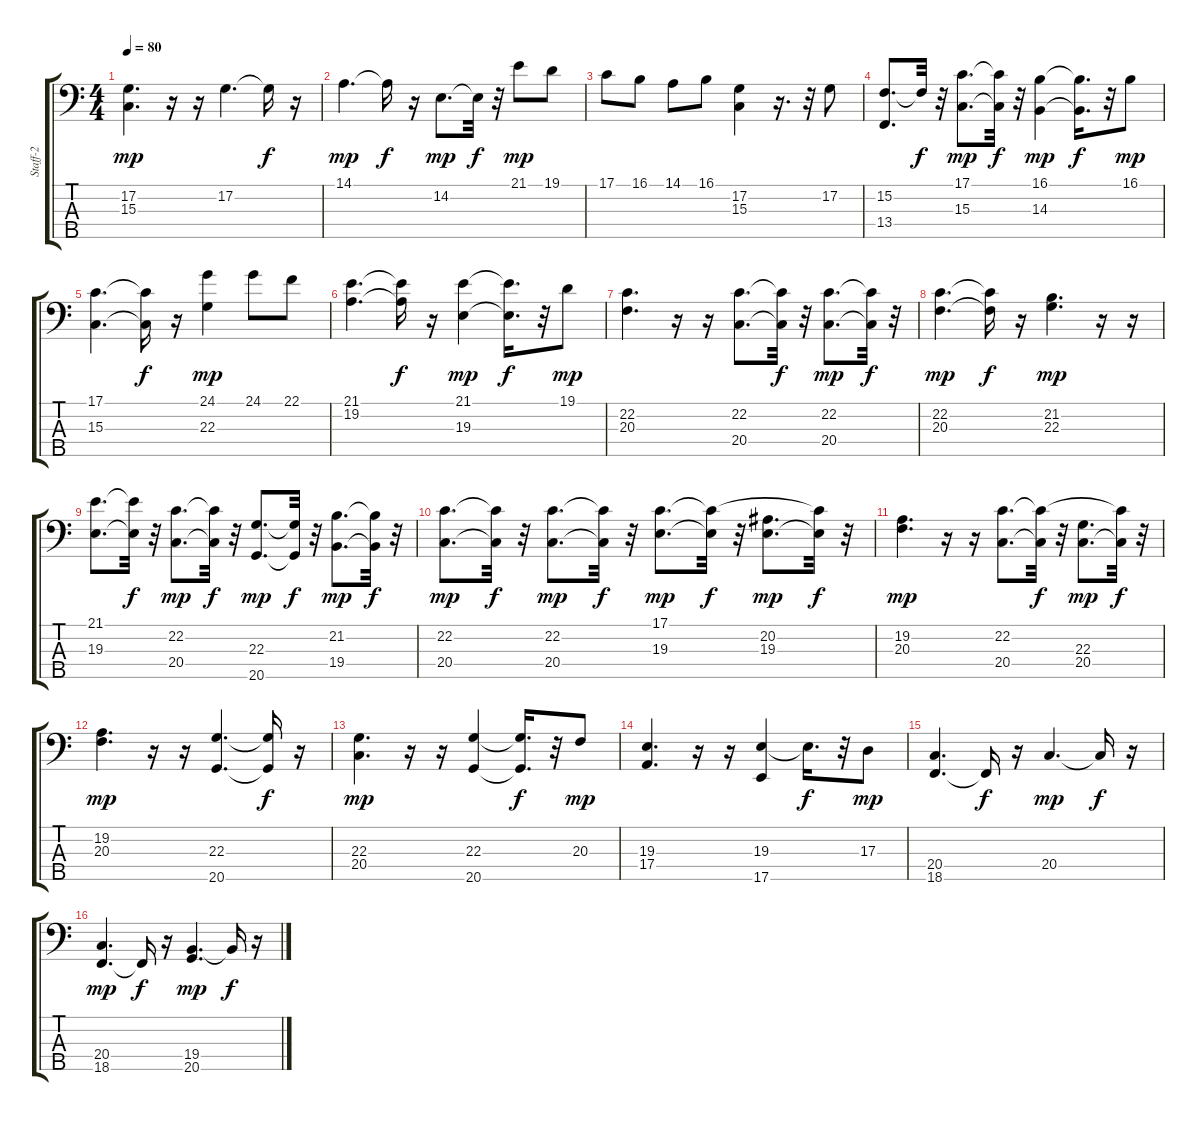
\track ("Staff-2" "Staff-2") {instrument acousticgrandpiano}
\staff {score tabs}
\tuning (G2 D2 A1 E1 B0) {hide}
\ts (4 4)
\tempo 80
\clef f4
\ks c
(17.2 15.3).4{d dy mp} r.16 r.16 17.2.4{d} 17.2{t}.16{dy f} r.16 |
14.1.4{d dy mp} 14.1{t}.16{dy f} r.16 14.2.8{d dy mp} 14.2{t}.32{dy f} r.32 21.1.8{dy mp} 19.1.8 |
17.1.8 16.1.8 14.1.8 16.1.8 (17.2 15.3).4 r.16{d} r.32 17.2.8 |
(15.2 13.4).8{d} 15.2{t}.32{dy f} r.32 (17.1 15.3).8{d dy mp} (17.1{t} 15.3{t}).32{dy f} r.32 (16.1 14.3).4{dy mp} (16.1{t} 14.3{t}).16{d dy f} r.32 16.1.8{dy mp} |
(17.1 15.3).4{d} (17.1{t} 15.3{t}).16{dy f} r.16 (24.1 22.3).4{dy mp} 24.1.8 22.1.8 |
(21.1 19.2).4{d} (21.1{t} 19.2{t}).16{dy f} r.16 (21.1 19.3).4{dy mp} (21.1{t} 19.3{t}).16{d dy f} r.32 19.1.8{dy mp} |
(22.2 20.3).4{d} r.16 r.16 (22.2 20.4).8{d} (22.2{t} 20.4{t}).32{dy f} r.32 (22.2 20.4).8{d dy mp} (22.2{t} 20.4{t}).32{dy f} r.32 |
(22.2 20.3).4{d dy mp} (22.2{t} 20.3{t}).16{dy f} r.16 (21.2 22.3).4{d dy mp} r.16 r.16 |
(21.1 19.3).8{d} (21.1{t} 19.3{t}).32{dy f} r.32 (22.2 20.4).8{d dy mp} (22.2{t} 20.4{t}).32{dy f} r.32 (22.3 20.5).8{d dy mp} (22.3{t} 20.5{t}).32{dy f} r.32 (21.2 19.4).8{d dy mp} (21.2{t} 19.4{t}).32{dy f} r.32 |
(22.2 20.4).8{d dy mp} (22.2{t} 20.4{t}).32{dy f} r.32 (22.2 20.4).8{d dy mp} (22.2{t} 20.4{t}).32{dy f} r.32 (17.1 19.3).8{d dy mp} (17.1{t} 19.3{t}).32{dy f} r.32 (20.2 19.3).8{d dy mp} (17.1{t} 19.3{t}).32{dy f} r.32 |
(19.2 20.3).4{d dy mp} r.16 r.16 (22.2 20.4).8{d} (22.2{t} 20.4{t}).32{dy f} r.32 (22.3 20.4).8{d dy mp} (22.2{t} 20.4{t}).32{dy f} r.32 |
(19.2 20.3).4{d dy mp} r.16 r.16 (22.3 20.5).4{d} (22.3{t} 20.5{t}).16{dy f} r.16 |
(22.3 20.4).4{d dy mp} r.16 r.16 (22.3 20.5).4 (22.3{t} 20.5{t}).16{d dy f} r.32 20.3.8{dy mp} |
(19.3 17.4).4{d} r.16 r.16 (19.3 17.5).4 19.3{t}.16{d dy f} r.32 17.3.8{dy mp} |
(20.4 18.5).4{d} 18.5{t}.16{dy f} r.16 20.4.4{d dy mp} 20.4{t}.16{dy f} r.16 |
(20.4 18.5).4{d dy mp} 18.5{t}.16{dy f} r.16 (19.4 20.5).4{d dy mp} 19.4{t}.16{dy f} r.16
